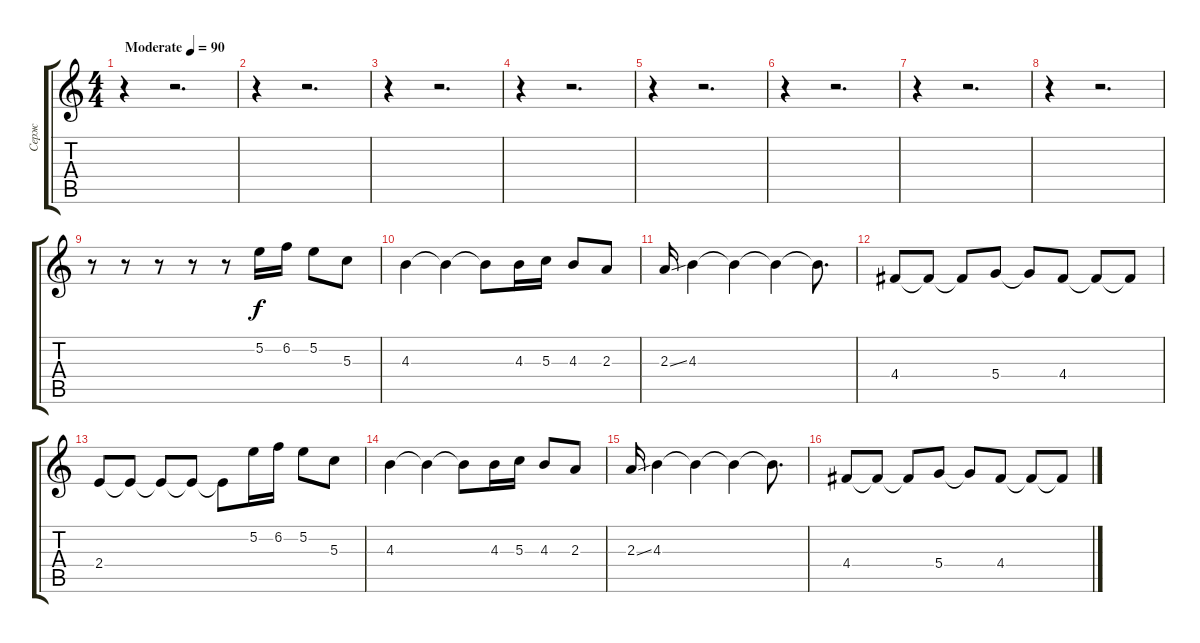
\track ("Серж" "Серж") {instrument acousticguitarsteel}
\staff {score tabs}
\tuning (E4 B3 G3 D3 A2 E2) {hide}
\ts (4 4)
\tempo (90 "Moderate")
\clef g2
\ks c
r.4{dy f instrument acousticguitarsteel} r.2{d} |
r.4 r.2{d} |
r.4 r.2{d} |
r.4 r.2{d} |
r.4 r.2{d} |
r.4 r.2{d} |
r.4 r.2{d} |
r.4 r.2{d} |
r.8 r.8 r.8 r.8 r.8 5.2.16 6.2.16 5.2.8 5.3.8 |
4.3.4 4.3{t}.4 4.3{t}.8 4.3.16 5.3.16 4.3.8 2.3.8 |
2.3{ss}.16 4.3.4 4.3{t}.4 4.3{t}.4 4.3{t}.8{d} |
4.4.8 4.4{t}.8 4.4{t}.8 5.4.8 5.4{t}.8 4.4.8 4.4{t}.8 4.4{t}.8 |
2.4.8 2.4{t}.8 2.4{t}.8 2.4{t}.8 2.4{t}.8 5.2.16 6.2.16 5.2.8 5.3.8 |
4.3.4 4.3{t}.4 4.3{t}.8 4.3.16 5.3.16 4.3.8 2.3.8 |
2.3{ss}.16 4.3.4 4.3{t}.4 4.3{t}.4 4.3{t}.8{d} |
4.4.8 4.4{t}.8 4.4{t}.8 5.4.8 5.4{t}.8 4.4.8 4.4{t}.8 4.4{t}.8
